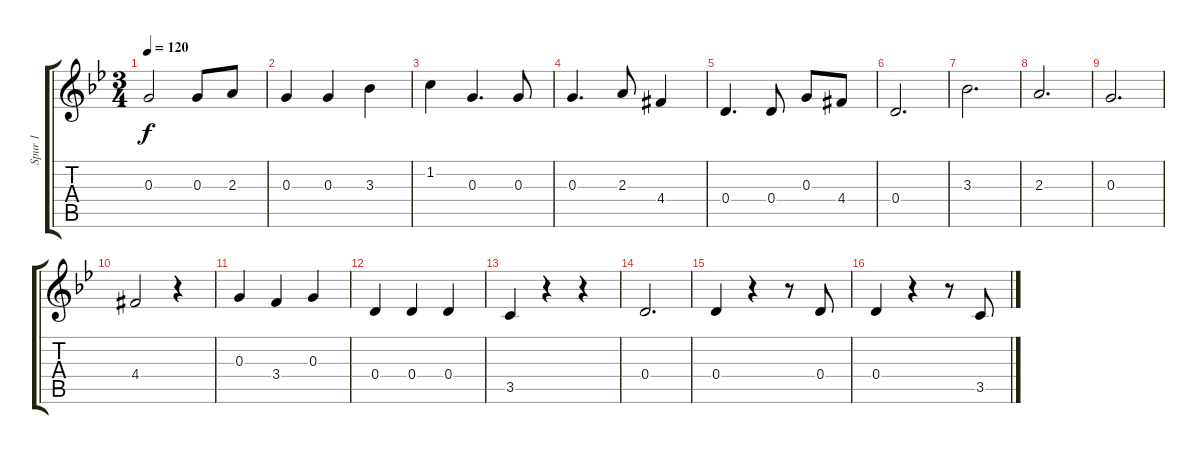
\track ("Spur 1" "Spur 1") {instrument acousticguitarsteel}
\staff {score tabs}
\tuning (E4 B3 G3 D3 A2 E2) {hide}
\ts (3 4)
\tempo 120
\clef g2
\ks bb
0.3.2{dy f} 0.3.8 2.3.8 |
0.3.4 0.3.4 3.3.4 |
1.2.4 0.3.4{d} 0.3.8 |
0.3.4{d} 2.3.8 4.4{acc #}.4 |
0.4.4{d} 0.4.8 0.3.8 4.4{acc #}.8 |
0.4.2{d} |
3.3.2{d} |
2.3.2{d} |
0.3.2{d} |
4.4{acc #}.2 r.4 |
0.3.4 3.4.4 0.3.4 |
0.4.4 0.4.4 0.4.4 |
3.5.4 r.4 r.4 |
0.4.2{d} |
0.4.4 r.4 r.8 0.4.8 |
0.4.4 r.4 r.8 3.5.8
